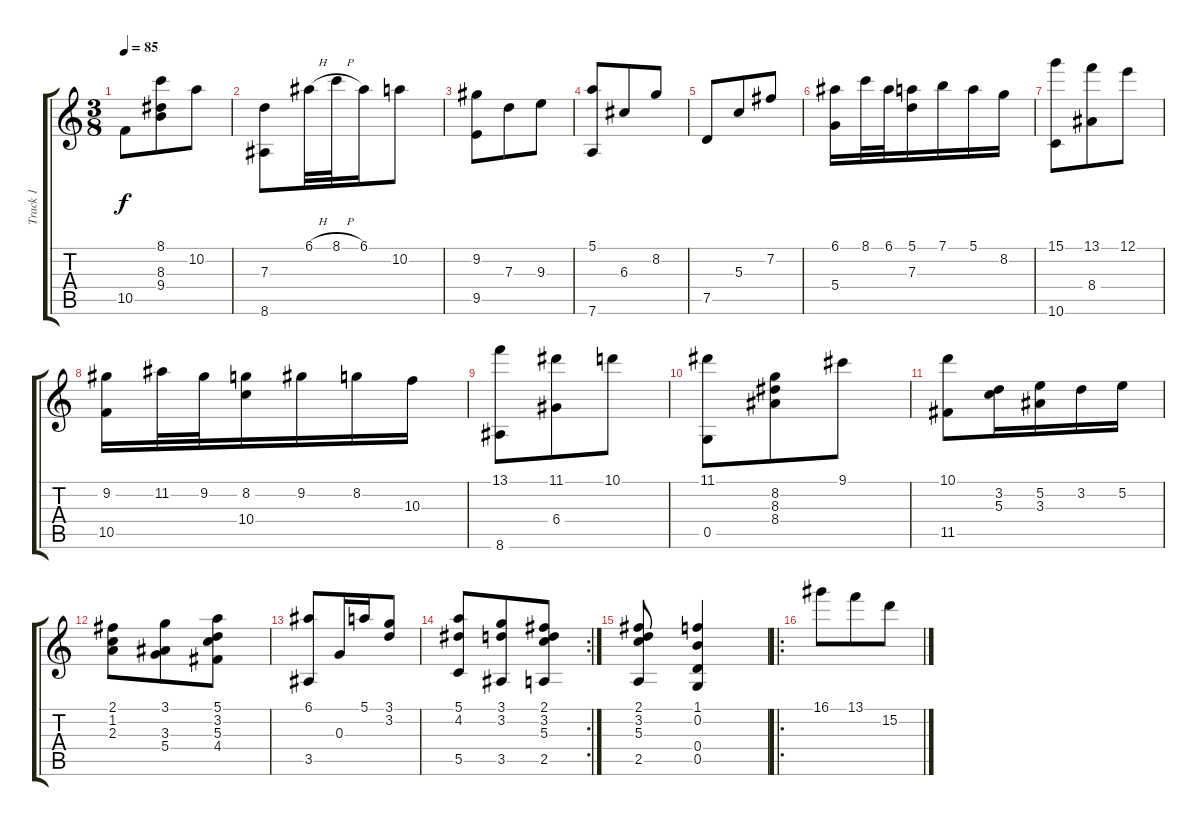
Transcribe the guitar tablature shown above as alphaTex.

\track ("Track 1" "Track 1") {instrument acousticguitarnylon}
\staff {score tabs}
\tuning (E4 B3 G3 D3 G2 D2) {hide}
\ts (3 8)
\tempo 85
\clef g2
\ks c
10.5.8{dy f} (8.1 8.3 9.4).8 10.2.8 |
(7.3 8.6).8 6.1{h}.32 8.1{h}.32 6.1.16 10.2.8 |
(9.2 9.5).8 7.3.8 9.3.8 |
(5.1 7.6).8 6.3.8 8.2.8 |
7.5.8 5.3.8 7.2.8 |
(6.1 5.4).16 8.1.32 6.1.32 (5.1 7.3).16 7.1.16 5.1.16 8.2.16 |
(15.1 10.6).8 (13.1 8.4).8 12.1.8 |
(9.2 10.5).16 11.2.32 9.2.32 (8.2 10.4).16 9.2.16 8.2.16 10.3.16 |
(13.1 8.6).8 (11.1 6.4).8 10.1.8 |
(11.1 0.5).8 (8.2 8.3 8.4).8 9.1.8 |
(10.1 11.5).8 (3.2 5.3).16 (5.2 3.3).16 3.2.16 5.2.16 |
(2.1 1.2 2.3).8 (3.1 3.3 5.4).8 (5.1 3.2 5.3 4.4).8 |
(6.1 3.5).8 0.3.16 5.1.16 (3.1 3.2).8 |
\rc 2
(5.1 4.2 5.5).8 (3.1 3.2 3.5).8 (2.1 3.2 5.3 2.5).8 |
(2.1 3.2 5.3 2.5).8 (1.1 0.2 0.4 0.5).4 |
\ro
16.1.8 13.1.8 15.2.8
